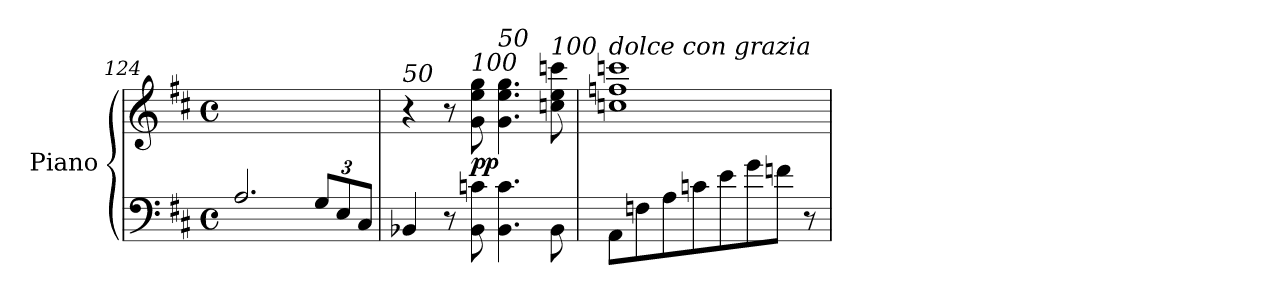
**kern	**kern	**dynam
*part1	*part1	*part1
*staff2	*staff1	*staff1/2
*I"Piano	*	*
*I'Pno	*	*
*clefF4	*clefG2	*
*k[f#c#]	*k[f#c#]	*
*M4/4	*M4/4	*
*met(c)	*met(c)	*
=124	=124	=124
2.A/	1ryy	.
*Xbrackettup	*	*
12G/L	.	.
12E/	.	.
12C#/J	.	.
!!LO:LB:g=z
=125	=125	=125
!	!LO:TX:a:i:t=50	!
4BB-X/	4r	.
8r	8r	.
!	!LO:TX:a:i:t=100	!
!	!	!LO:DY:b
8BB-\ 8cn\	8g\ 8ee\ 8gg\	pp
!	!LO:TX:a:i:t=50	!
4.BB-\ 4.c\	4.g\ 4.ee\ 4.gg\	.
!	!LO:TX:a:i:t=100	!
8BB-\	8ccn\ 8ee\ 8cccn\	.
=126	=126	=126
!	!LO:TX:a:i:t=dolce con grazia	!
8AA\L	1ccn 1ffn 1cccn	.
8Fn\	.	.
8A\	.	.
8cn\	.	.
8e\	.	.
8g\	.	.
8fn\J	.	.
8r	.	.
=	=	=
*-	*-	*-
